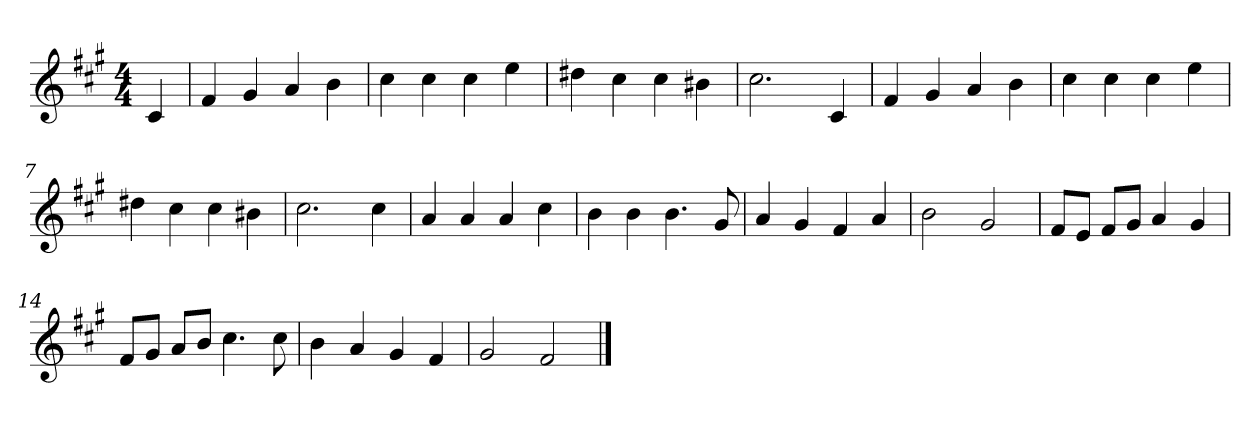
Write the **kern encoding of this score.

**kern
*part1
*staff1
*k[f#c#g#]
*M4/4
*MM120
=
4c#
=1
4f#
4g#
4a
4b
=2
4cc#
4cc#
4cc#
4ee
=3
4dd#X
4cc#
4cc#
4b#X
=4
2.cc#
4c#
=5
4f#
4g#
4a
4b
=6
4cc#
4cc#
4cc#
4ee
=7
4dd#X
4cc#
4cc#
4b#X
=8
2.cc#
4cc#
=9
4a
4a
4a
4cc#
=10
4b
4b
4.b
8g#
=11
4a
4g#
4f#
4a
=12
2b
2g#
=13
8f#L
8eJ
8f#L
8g#J
4a
4g#
=14
8f#L
8g#J
8aL
8bJ
4.cc#
8cc#
=15
4b
4a
4g#
4f#
=16
2g#
2f#
==
*-
